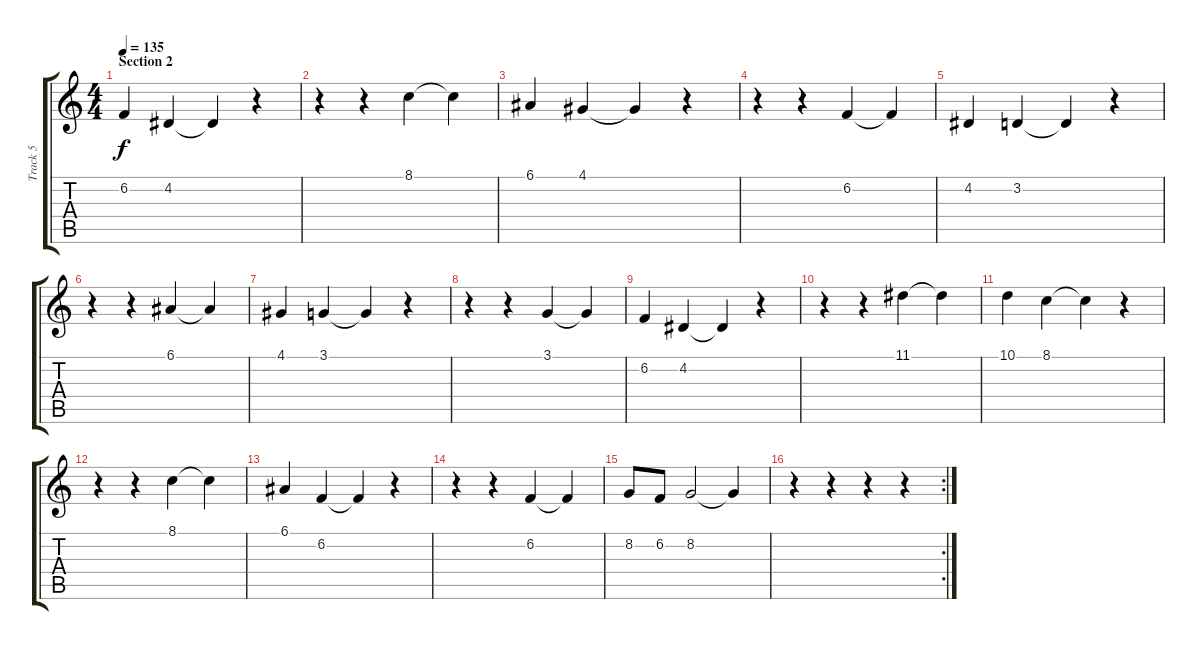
\track ("Track 5" "Track 5") {instrument panflute}
\staff {score tabs}
\tuning (E4 B3 G3 D3 A2 E2) {hide}
\ts (4 4)
\section ("" "Section 2")
\tempo 135
\clef g2
\ks c
6.2.4{dy f} 4.2.4 4.2{t}.4 r.4 |
r.4 r.4 8.1.4 8.1{t}.4 |
6.1.4 4.1.4 4.1{t}.4 r.4 |
r.4 r.4 6.2.4 6.2{t}.4 |
4.2.4 3.2.4 3.2{t}.4 r.4 |
r.4 r.4 6.1.4 6.1{t}.4 |
4.1.4 3.1.4 3.1{t}.4 r.4 |
r.4 r.4 3.1.4 3.1{t}.4 |
6.2.4 4.2.4 4.2{t}.4 r.4 |
r.4 r.4 11.1.4 11.1{t}.4 |
10.1.4 8.1.4 8.1{t}.4 r.4 |
r.4 r.4 8.1.4 8.1{t}.4 |
6.1.4 6.2.4 6.2{t}.4 r.4 |
r.4 r.4 6.2.4 6.2{t}.4 |
8.2.8 6.2.8 8.2.2 8.2{t}.4 |
\rc 2
r.4 r.4 r.4 r.4
